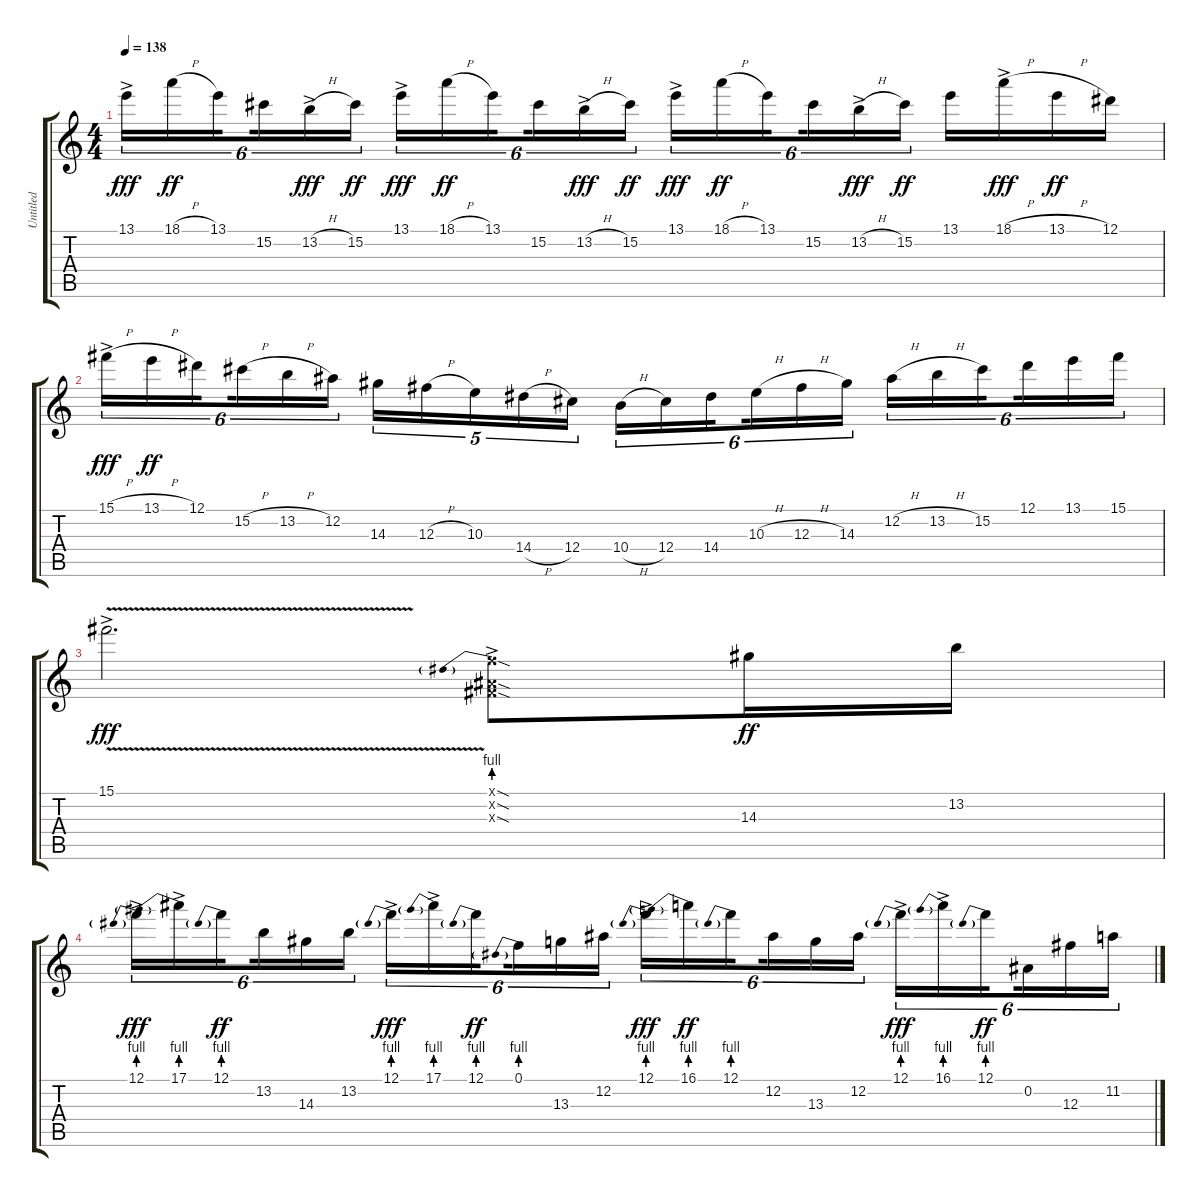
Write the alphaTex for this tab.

\track ("Untitled" "Untitled") {instrument distortionguitar}
\staff {score tabs}
\tuning (Eb4 Bb3 Gb3 Db3 Ab2 Db2) {hide}
\ts (4 4)
\tempo 138
\clef g2
\ks c
13.1{ac}.16{tu (6 4) dy fff} 18.1{h}.16{tu (6 4) dy ff} 13.1.16{tu (6 4) beam splitsecondary} 15.2.16{tu (6 4)} 13.2{h ac}.16{tu (6 4) dy fff} 15.2.16{tu (6 4) dy ff} 13.1{ac}.16{tu (6 4) dy fff} 18.1{h}.16{tu (6 4) dy ff} 13.1.16{tu (6 4) beam splitsecondary} 15.2.16{tu (6 4)} 13.2{h ac}.16{tu (6 4) dy fff} 15.2.16{tu (6 4) dy ff} 13.1{ac}.16{tu (6 4) dy fff} 18.1{h}.16{tu (6 4) dy ff} 13.1.16{tu (6 4) beam splitsecondary} 15.2.16{tu (6 4)} 13.2{h ac}.16{tu (6 4) dy fff} 15.2.16{tu (6 4) dy ff} 13.1.16 18.1{h ac}.16{dy fff} 13.1{h}.16{dy ff} 12.1.16 |
15.1{h ac}.16{tu (6 4) dy fff} 13.1{h}.16{tu (6 4) dy ff} 12.1.16{tu (6 4) beam splitsecondary} 15.2{h}.16{tu (6 4)} 13.2{h}.16{tu (6 4)} 12.2.16{tu (6 4)} 14.3.16{tu (5 4)} 12.3{h}.16{tu (5 4)} 10.3.16{tu (5 4)} 14.4{h}.16{tu (5 4)} 12.4.16{tu (5 4)} 10.4{h}.16{tu (6 4)} 12.4.16{tu (6 4)} 14.4.16{tu (6 4) beam splitsecondary} 10.3{h}.16{tu (6 4)} 12.3{h}.16{tu (6 4)} 14.3.16{tu (6 4)} 12.2{h}.16{tu (6 4)} 13.2{h}.16{tu (6 4)} 15.2.16{tu (6 4) beam splitsecondary} 12.1.16{tu (6 4)} 13.1.16{tu (6 4)} 15.1.16{tu (6 4)} |
15.1{v ac}.2{d dy fff} (0.1{be (prebend 0 4 60 4) sod ac x} 0.2{sod ac x} 0.3{sod ac x}).8 14.3.16{dy ff} 13.2.16 |
12.1{be (prebend 0 4 60 4) ac}.16{tu (6 4) dy fff} 17.1{be (prebend 0 4 60 4) ac}.16{tu (6 4)} 12.1{be (prebend 0 4 60 4)}.16{tu (6 4) dy ff beam splitsecondary} 13.2.16{tu (6 4)} 14.3.16{tu (6 4)} 13.2.16{tu (6 4)} 12.1{be (prebend 0 4 60 4) ac}.16{tu (6 4) dy fff} 17.1{be (prebend 0 4 60 4) ac}.16{tu (6 4)} 12.1{be (prebend 0 4 60 4)}.16{tu (6 4) dy ff beam splitsecondary} 0.1{be (prebend 0 4 60 4)}.16{tu (6 4)} 13.3.16{tu (6 4)} 12.2.16{tu (6 4)} 12.1{be (prebend 0 4 60 4) ac}.16{tu (6 4) dy fff} 16.1{be (prebend 0 4 60 4)}.16{tu (6 4) dy ff} 12.1{be (prebend 0 4 60 4)}.16{tu (6 4) beam splitsecondary} 12.2.16{tu (6 4)} 13.3.16{tu (6 4)} 12.2.16{tu (6 4)} 12.1{be (prebend 0 4 60 4) ac}.16{tu (6 4) dy fff} 16.1{be (prebend 0 4 60 4) ac}.16{tu (6 4)} 12.1{be (prebend 0 4 60 4)}.16{tu (6 4) dy ff beam splitsecondary} 0.2.16{tu (6 4)} 12.3.16{tu (6 4)} 11.2.16{tu (6 4)}
